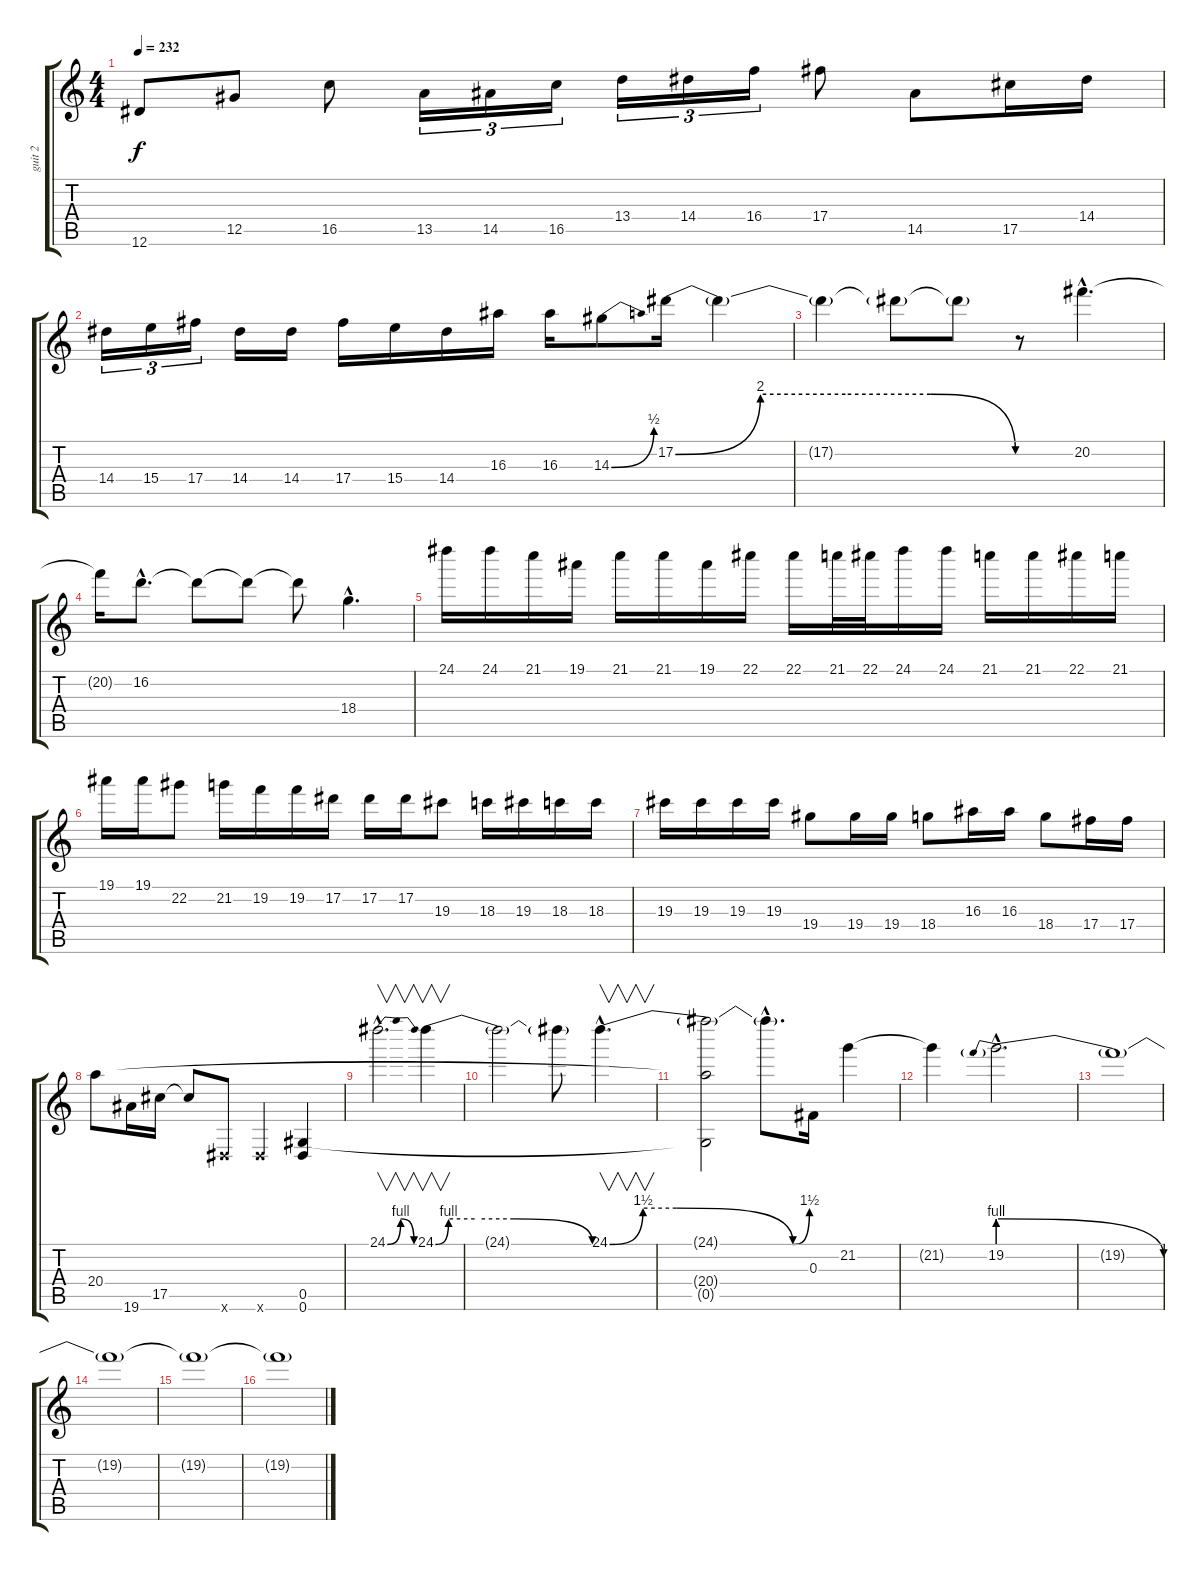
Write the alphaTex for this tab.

\track ("guit 2" "guit 2") {instrument distortionguitar}
\staff {score tabs}
\tuning (Eb4 Bb3 Gb3 Db3 Ab2 Eb2) {hide}
\ts (4 4)
\tempo 232
\clef g2
\ks c
12.6.8{dy f} 12.5.8 16.5.8 13.5.16{tu (3 2)} 14.5.16{tu (3 2)} 16.5.16{tu (3 2)} 13.4.16{tu (3 2)} 14.4.16{tu (3 2)} 16.4.16{tu (3 2)} 17.4.8 14.5.8 17.5.16 14.4.16 |
14.4.16{tu (3 2)} 15.4.16{tu (3 2)} 17.4.16{tu (3 2)} 14.4.16 14.4.16 17.4.16 15.4.16 14.4.16 16.3.16 16.3.16 14.3{be (bend 0 0 60 2)}.8 17.2{be (custom 0 0 15 8 30 8 45 8 60 0)}.16 17.2{t}.4 |
17.2{t}.4 17.2{t}.8 17.2{t}.8 r.8 20.2{hac}.4{d} |
20.2{t}.16 16.2{hac}.8{d} 16.2{t}.8 16.2{t}.8 16.2{t}.8 18.4{hac}.4{d} |
24.1.16 24.1.16 21.1.16 19.1.16 21.1.16 21.1.16 19.1.16 22.1.16 22.1.16 21.1.32 22.1.32 24.1.16 24.1.16 21.1.16 21.1.16 22.1.16 21.1.16 |
19.1.16 19.1.16 22.2.8 21.2.16 19.2.16 19.2.16 17.2.16 17.2.16 17.2.16 19.3.8 18.3.16 19.3.16 18.3.16 18.3.16 |
19.3.16 19.3.16 19.3.16 19.3.16 19.4.8 19.4.16 19.4.16 18.4.8 16.3.16 16.3.16 18.4.8 17.4.16 17.4.16 |
20.4.8 19.6.16 17.5.16 17.5{t}.8 0.6{x}.8 0.6{x}.4 (0.5 0.6).4 |
24.1{be (bendrelease 0 0 15 4 30 4 60 0) hac}.2{v d} 24.1{be (custom 0 0 5 4 15 4 30 4 60 0)}.4{v} |
24.1{t}.2 24.1{t}.8 24.1{be (custom 0 0 10 6 20 6 55 0 60 6) hac}.4{v d} |
(24.1{t} 20.4{t} 0.5{t}).2 24.1{hac t}.8{d} 0.3.16 21.2.4 |
21.2{t}.4 19.2{be (prebendrelease 0 4 60 0) hac}.2{d} |
19.2{t}.1 |
19.2{t}.1 |
19.2{t}.1 |
19.2{t}.1
